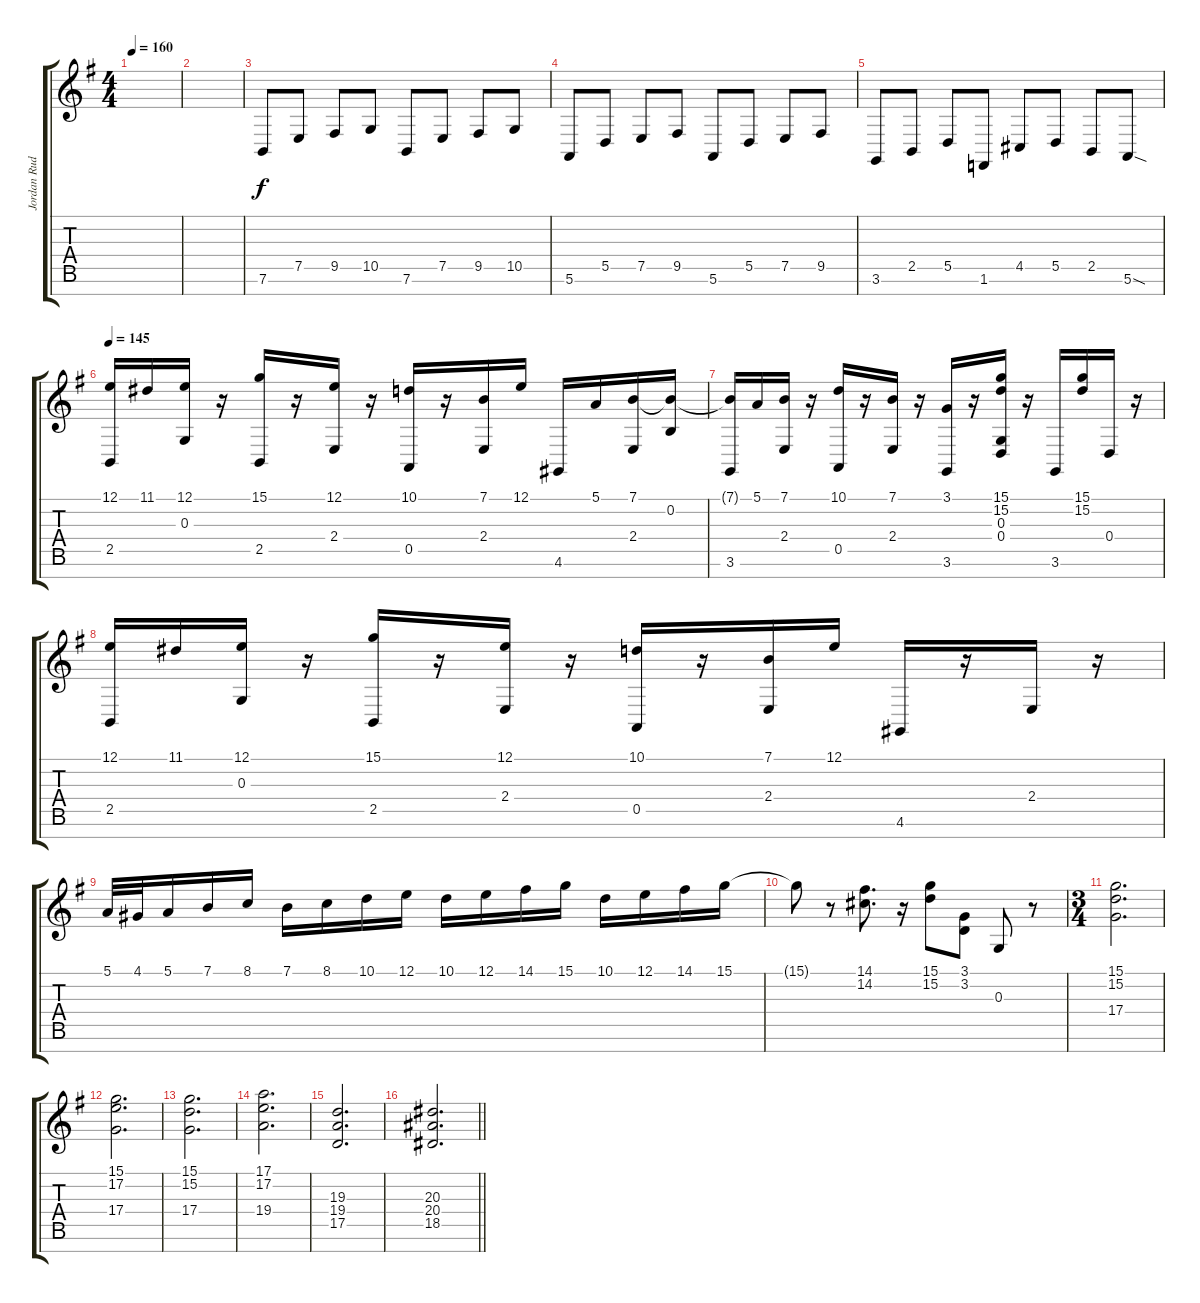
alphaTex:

\track ("Jordan Rudess - Keyboards" "Jordan Rud") {instrument lead2sawtooth}
\staff {score tabs}
\tuning (E4 B3 G3 D3 A2 E2 B1) {hide}
\ts (4 4)
\tempo 160
\clef g2
\ks g
|
|
7.6.8{volume 8 instrument lead8bassandlead} 7.5.8 9.5.8 10.5.8 7.6.8 7.5.8 9.5.8 10.5.8 |
5.6.8 5.5.8 7.5.8 9.5.8 5.6.8 5.5.8 7.5.8 9.5.8 |
3.6.8 2.5.8 5.5.8 1.6.8 4.5.8 5.5.8 2.5.8 5.6{sod}.8 |
\tempo 145
(12.1 2.5).16{volume 16 instrument honkytonkpiano} 11.1.16 (12.1 0.3).16 r.16 (15.1 2.5).16 r.16 (12.1 2.4).16 r.16 (10.1 0.5).16 r.16 (7.1 2.4).16 12.1.16 4.6.16 5.1.16 (7.1 2.4).16 (7.1{t} 0.2).16 |
(7.1{t} 3.6).16 5.1.16 (7.1 2.4).16 r.16 (10.1 0.5).16 r.16 (7.1 2.4).16 r.16 (3.1 3.6).16 r.16 (15.1 15.2 0.3 0.4).16 r.16 3.6.16 (15.1 15.2).16 0.4.16 r.16 |
(12.1 2.5).16 11.1.16 (12.1 0.3).16 r.16 (15.1 2.5).16 r.16 (12.1 2.4).16 r.16 (10.1 0.5).16 r.16 (7.1 2.4).16 12.1.16 4.6.16 r.16 2.4.16 r.16 |
5.1.32 4.1.32 5.1.16 7.1.16 8.1.16 7.1.16 8.1.16 10.1.16 12.1.16 10.1.16 12.1.16 14.1.16 15.1.16 10.1.16 12.1.16 14.1.16 15.1.16 |
15.1{t}.8 r.8 (14.1 14.2).8{d} r.16 (15.1 15.2).8 (3.1 3.2).8 0.3.8 r.8 |
\ts (3 4)
(15.1 15.2 17.4).2{d volume 10 instrument rockorgan} |
(15.1 17.2 17.4).2{d} |
(15.1 15.2 17.4).2{d} |
(17.1 17.2 19.4).2{d} |
(19.3 19.4 17.5).2{d} |
\barLineRight lightlight
(20.3 20.4 18.5).2{d}
